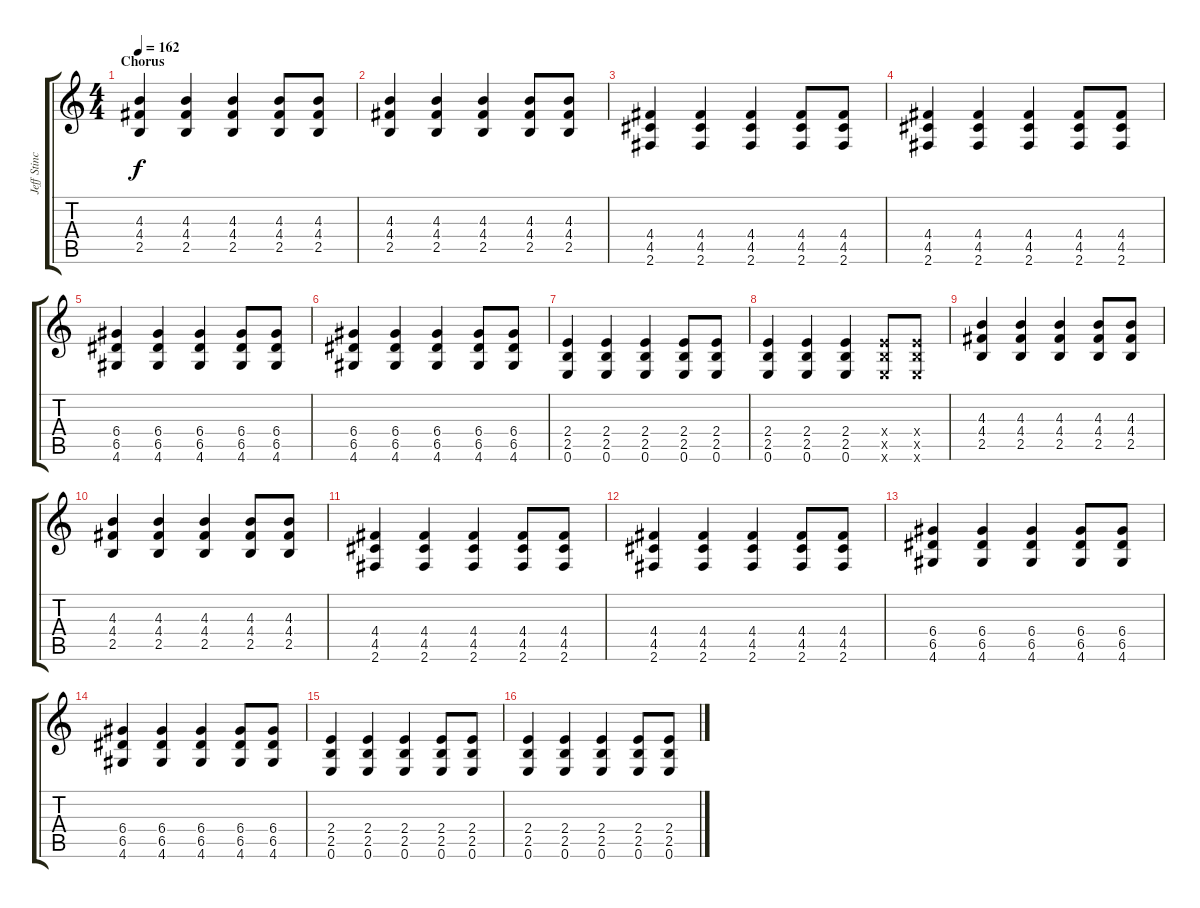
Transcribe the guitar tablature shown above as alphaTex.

\track ("Jeff Stinco" "Jeff Stinc") {instrument distortionguitar}
\staff {score tabs}
\tuning (E4 B3 G3 D3 A2 E2) {hide}
\ts (4 4)
\section ("" "Chorus")
\tempo 162
\clef g2
\ks c
(4.3 4.4 2.5).4{dy f} (4.3 4.4 2.5).4 (4.3 4.4 2.5).4 (4.3 4.4 2.5).8 (4.3 4.4 2.5).8 |
(4.3 4.4 2.5).4 (4.3 4.4 2.5).4 (4.3 4.4 2.5).4 (4.3 4.4 2.5).8 (4.3 4.4 2.5).8 |
(4.4 4.5 2.6).4 (4.4 4.5 2.6).4 (4.4 4.5 2.6).4 (4.4 4.5 2.6).8 (4.4 4.5 2.6).8 |
(4.4 4.5 2.6).4 (4.4 4.5 2.6).4 (4.4 4.5 2.6).4 (4.4 4.5 2.6).8 (4.4 4.5 2.6).8 |
(6.4 6.5 4.6).4 (6.4 6.5 4.6).4 (6.4 6.5 4.6).4 (6.4 6.5 4.6).8 (6.4 6.5 4.6).8 |
(6.4 6.5 4.6).4 (6.4 6.5 4.6).4 (6.4 6.5 4.6).4 (6.4 6.5 4.6).8 (6.4 6.5 4.6).8 |
(2.4 2.5 0.6).4 (2.4 2.5 0.6).4 (2.4 2.5 0.6).4 (2.4 2.5 0.6).8 (2.4 2.5 0.6).8 |
(2.4 2.5 0.6).4 (2.4 2.5 0.6).4 (2.4 2.5 0.6).4 (2.4{x} 2.5{x} 0.6{x}).8 (2.4{x} 2.5{x} 0.6{x}).8 |
(4.3 4.4 2.5).4 (4.3 4.4 2.5).4 (4.3 4.4 2.5).4 (4.3 4.4 2.5).8 (4.3 4.4 2.5).8 |
(4.3 4.4 2.5).4 (4.3 4.4 2.5).4 (4.3 4.4 2.5).4 (4.3 4.4 2.5).8 (4.3 4.4 2.5).8 |
(4.4 4.5 2.6).4 (4.4 4.5 2.6).4 (4.4 4.5 2.6).4 (4.4 4.5 2.6).8 (4.4 4.5 2.6).8 |
(4.4 4.5 2.6).4 (4.4 4.5 2.6).4 (4.4 4.5 2.6).4 (4.4 4.5 2.6).8 (4.4 4.5 2.6).8 |
(6.4 6.5 4.6).4 (6.4 6.5 4.6).4 (6.4 6.5 4.6).4 (6.4 6.5 4.6).8 (6.4 6.5 4.6).8 |
(6.4 6.5 4.6).4 (6.4 6.5 4.6).4 (6.4 6.5 4.6).4 (6.4 6.5 4.6).8 (6.4 6.5 4.6).8 |
(2.4 2.5 0.6).4 (2.4 2.5 0.6).4 (2.4 2.5 0.6).4 (2.4 2.5 0.6).8 (2.4 2.5 0.6).8 |
(2.4 2.5 0.6).4 (2.4 2.5 0.6).4 (2.4 2.5 0.6).4 (2.4 2.5 0.6).8 (2.4 2.5 0.6).8
